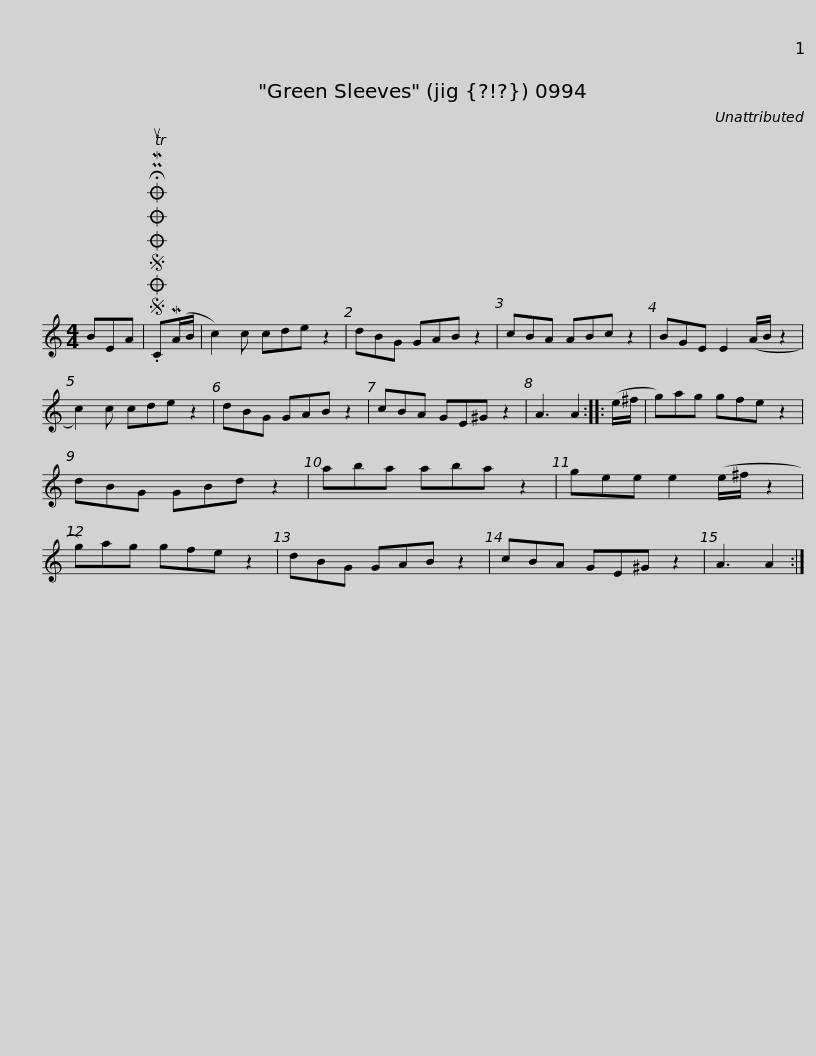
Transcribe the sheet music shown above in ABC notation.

X:1
L:1/8
M:4/4
I:linebreak $
K:C
V:1 treble
V:1
 BEA |SOSOOO .!fermata!PMTuC(MA/B/ | c2) c cde z2 | dBG GAB z2 | cBA ABc z2 | %5
 BGE E2 (A/B/ z2 | c2) c cde z2 |$ dBG GAB z2 | cBA GE^G z2 | A3 A2 :: %10
 (e/^f/ | g)ag gfe z2 | dBG GBd z2 | aba aba z2 |$ gee e2 (e/^f/ z2 | %15
 g)ag gfe z2 | dBG GAB z2 | cBA GE^G z2 | A3 A2 :| %19
